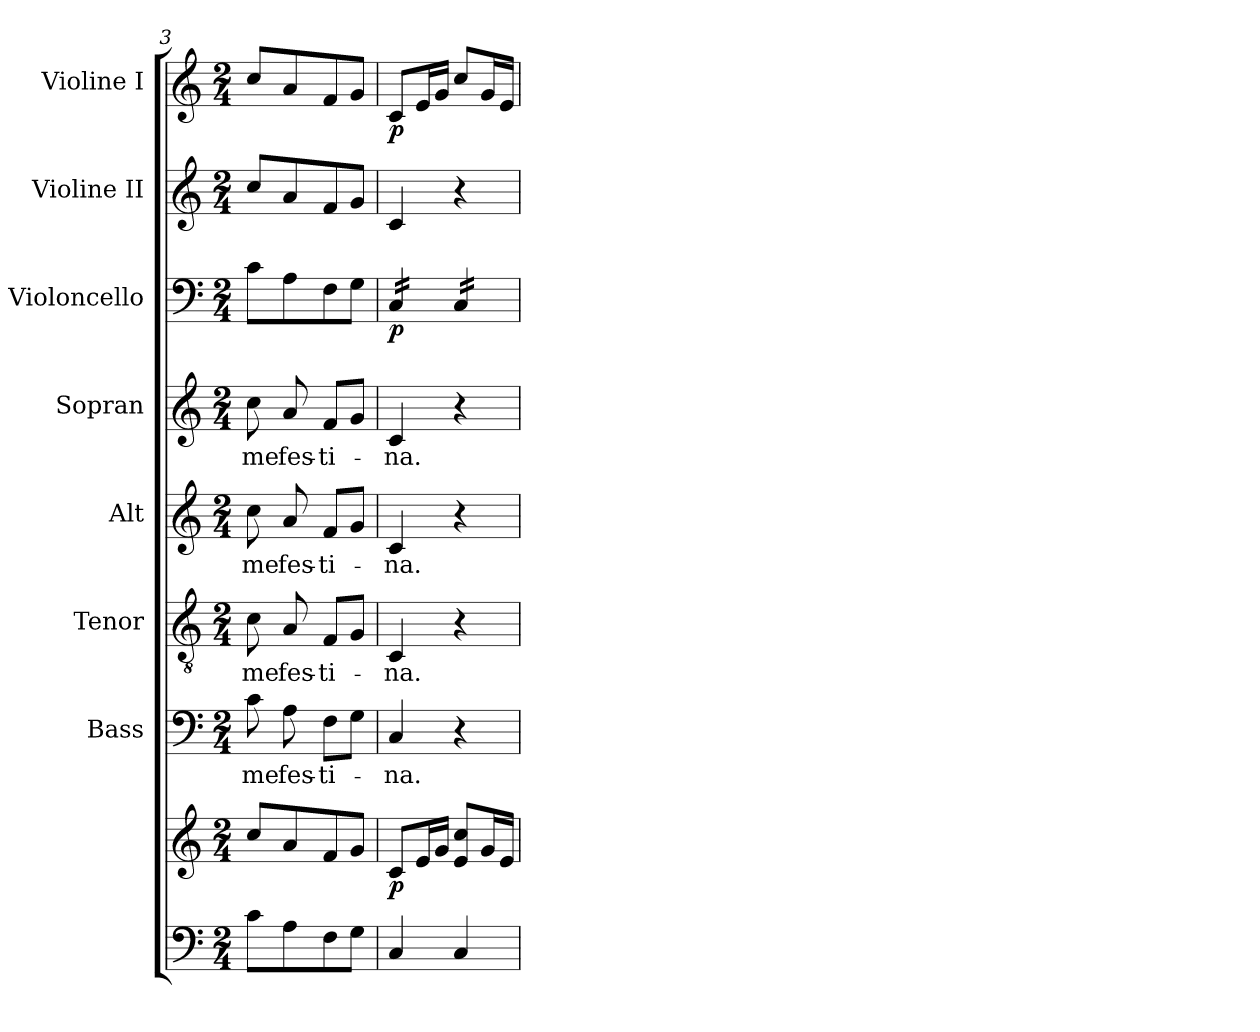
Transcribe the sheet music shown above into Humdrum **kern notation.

**kern	**kern	**dynam	**kern	**text	**kern	**text	**kern	**text	**kern	**text	**kern	**dynam	**kern	**kern	**dynam
*part8	*part8	*part8	*part7	*part7	*part6	*part6	*part5	*part5	*part4	*part4	*part3	*part3	*part2	*part1	*part1
*staff9	*staff8	*staff8/9	*staff7	*staff7	*staff6	*staff6	*staff5	*staff5	*staff4	*staff4	*staff3	*staff3	*staff2	*staff1	*staff1
*	*	*	*I"Bass	*	*I"Tenor	*	*I"Alt	*	*I"Sopran	*	*I"Violoncello	*	*I"Violine II	*I"Violine I	*
*	*	*	*I'B.	*	*I'T.	*	*I'A.	*	*I'S.	*	*I'Vc.	*	*I'Vl. II	*I'Vl. I	*
*clefF4	*clefG2	*	*clefF4	*	*clefGv2	*	*clefG2	*	*clefG2	*	*clefF4	*	*clefG2	*clefG2	*
*	*	*	*	*	*	*	*	*	*	*	*ITrd7c12	*	*	*	*
*k[]	*k[]	*	*k[]	*	*k[]	*	*k[]	*	*k[]	*	*k[]	*	*k[]	*k[]	*
*C:	*C:	*	*C:	*	*C:	*	*C:	*	*C:	*	*C:	*	*C:	*C:	*
*M2/4	*M2/4	*	*M2/4	*	*M2/4	*	*M2/4	*	*M2/4	*	*M2/4	*	*M2/4	*M2/4	*
=3	=3	=3	=3	=3	=3	=3	=3	=3	=3	=3	=3	=3	=3	=3	=3
!	!	!	!	!LO:LY:b	!	!LO:LY:b	!	!LO:LY:b	!	!LO:LY:b	!	!	!	!	!
8c\L	8cc/L	.	8c\	me	8c\	me	8cc\	me	8cc\	me	8C\L	.	8cc/L	8cc/L	.
!	!	!	!	!LO:LY:b	!	!LO:LY:b	!	!LO:LY:b	!	!LO:LY:b	!	!	!	!	!
8A\	8a/	.	8A\	fes-	8A/	fes-	8a/	fes-	8a/	fes-	8AA\	.	8a/	8a/	.
!	!	!	!	!LO:LY:b	!	!LO:LY:b	!	!LO:LY:b	!	!LO:LY:b	!	!	!	!	!
8F\	8f/	.	8F\L	-ti-	8F/L	-ti-	8f/L	-ti-	8f/L	-ti-	8FF\	.	8f/	8f/	.
8G\J	8g/J	.	8G\J	.	8G/J	.	8g/J	.	8g/J	.	8GG\J	.	8g/J	8g/J	.
=4	=4	=4	=4	=4	=4	=4	=4	=4	=4	=4	=4	=4	=4	=4	=4
!	!	!LO:DY:b	!	!LO:LY:b	!	!LO:LY:b	!	!LO:LY:b	!	!LO:LY:b	!	!LO:DY:b	!	!	!LO:DY:b
*	*	*	*	*	*	*	*	*	*	*	*tremolo	*	*	*	*
4C/	8c/L	p	4C/	-na.	4C/	-na.	4c/	-na.	4c/	-na.	16CC/LL	p	4c/	8c/L	p
.	.	.	.	.	.	.	.	.	.	.	16CC/	.	.	.	.
.	16e/L	.	.	.	.	.	.	.	.	.	16CC/	.	.	16e/L	.
.	16g/JJ	.	.	.	.	.	.	.	.	.	16CC/JJ	.	.	16g/JJ	.
4C/	8e/ 8cc/L	.	4r	.	4r	.	4r	.	4r	.	16CC/LL	.	4r	8cc/L	.
.	.	.	.	.	.	.	.	.	.	.	16CC/	.	.	.	.
.	16g/L	.	.	.	.	.	.	.	.	.	16CC/	.	.	16g/L	.
.	16e/JJ	.	.	.	.	.	.	.	.	.	16CC/JJ	.	.	16e/JJ	.
*	*	*	*	*	*	*	*	*	*	*	*Xtremolo	*	*	*	*
=	=	=	=	=	=	=	=	=	=	=	=	=	=	=	=
*-	*-	*-	*-	*-	*-	*-	*-	*-	*-	*-	*-	*-	*-	*-	*-
